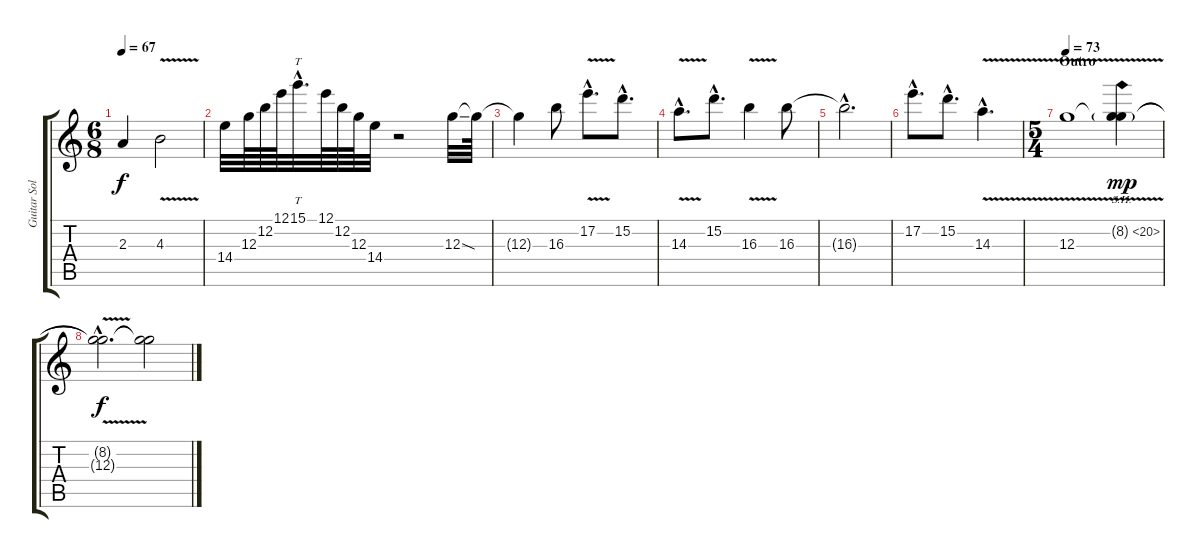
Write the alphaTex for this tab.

\track ("Guitar Solo (S.Rothery)" "Guitar Sol") {instrument overdrivenguitar}
\staff {score tabs}
\tuning (E4 B3 G3 D3 A2 E2) {hide}
\ts (6 8)
\tempo 67
\clef g2
\ks c
2.3{t}.4{dy f} 4.3{v}.2 |
14.4.32 12.3.64 12.2.64 12.1.64 15.1{hac}.32{tt d} 12.1.64 12.2.64 12.3.64 14.4.32 r.2 12.3{ss}.32 12.3{t}.64 |
12.3{t}.4 16.3.8 17.2{v hac}.8{d} 15.2{hac}.8{d} |
14.3{v hac}.8{d} 15.2{hac}.8{d} 16.3{v}.4 16.3.8 |
16.3{hac t}.2{d} |
17.2{hac}.8{d} 15.2{hac}.8{d} 14.3{v hac}.4{d} |
\ts (5 4)
\section ("" "Outro")
\tempo 73
12.3{v}.1 (8.2{sh 12 v g} 12.3{t}).4{dy mp volume 0} |
(8.2{hac t} 12.3{hac t}).2{d dy f} (8.2{t} 12.3{t}).2
